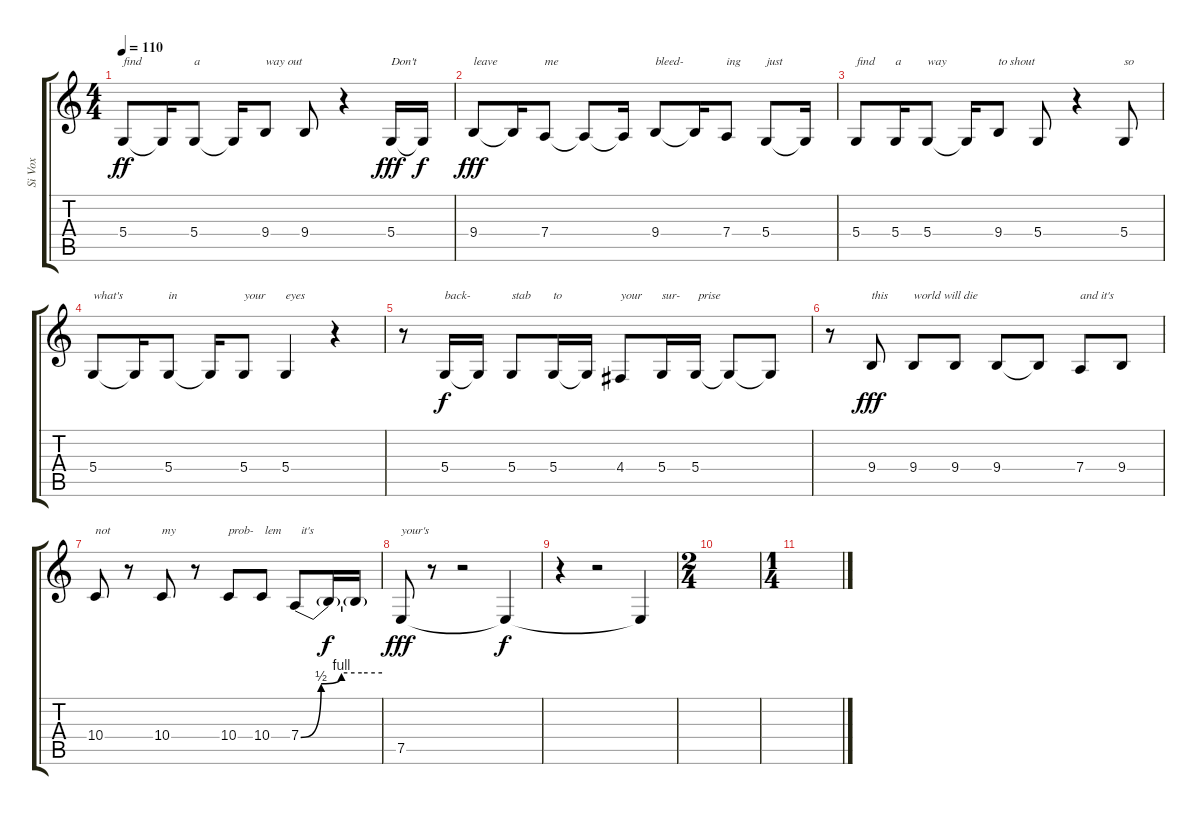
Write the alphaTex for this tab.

\track ("Si Vox" "Si Vox") {instrument tenorsax}
\staff {score tabs}
\tuning (E4 B3 G3 D3 A2 E2) {hide}
\ts (4 4)
\tempo 110
\clef g2
\ks c
5.4.8{txt "find" dy ff} 5.4{t}.16 5.4.8{txt "a"} 5.4{t}.16 9.4.8{txt "way out"} 9.4.8 r.4 5.4.16{txt "Don't" dy fff} 5.4{t}.16{dy f} |
9.4.8{txt "leave" dy fff} 9.4{t}.16 7.4.8{txt "me"} 7.4{t}.8 7.4{t}.16 9.4.8{txt "bleed-"} 9.4{t}.16 7.4.8{txt "ing"} 5.4.8{txt "just"} 5.4{t}.16 |
5.4.8{txt "find"} 5.4.16{txt "a"} 5.4.8{txt "way"} 5.4{t}.16 9.4.8{txt "to shout"} 5.4.8 r.4 5.4.8{txt "so"} |
5.4.8{txt "what's"} 5.4{t}.16 5.4.8{txt "in"} 5.4{t}.16 5.4.8{txt "your"} 5.4.4{txt "eyes"} r.4 |
r.8 5.4.16{txt "back-" dy f} 5.4{t}.16 5.4.8{txt "stab"} 5.4.16{txt "to"} 5.4{t}.16 4.4.8{txt "your"} 5.4.16{txt "sur-"} 5.4.16{txt " prise"} 5.4{t}.8 5.4{t}.8 |
r.8 9.4.8{txt "this" dy fff} 9.4.8{txt "world will die"} 9.4.8 9.4.8 9.4{t}.8 7.4.8{txt "and it's"} 9.4.8 |
10.4.8{txt "not"} r.8 10.4.8{txt "my"} r.8 10.4.8{txt "prob-"} 10.4.8{txt " lem"} 7.4{be (custom 0 0 15 2 30 4 45 4 60 4)}.8{txt "  it's"} 7.4{t}.16{dy f} 7.4{t}.16 |
7.5.8{txt "your's" dy fff} r.8 r.2 7.5{t}.4{dy f} |
r.4 r.2 7.5{t}.4 |
\ts (2 4)
|
\ts (1 4)
